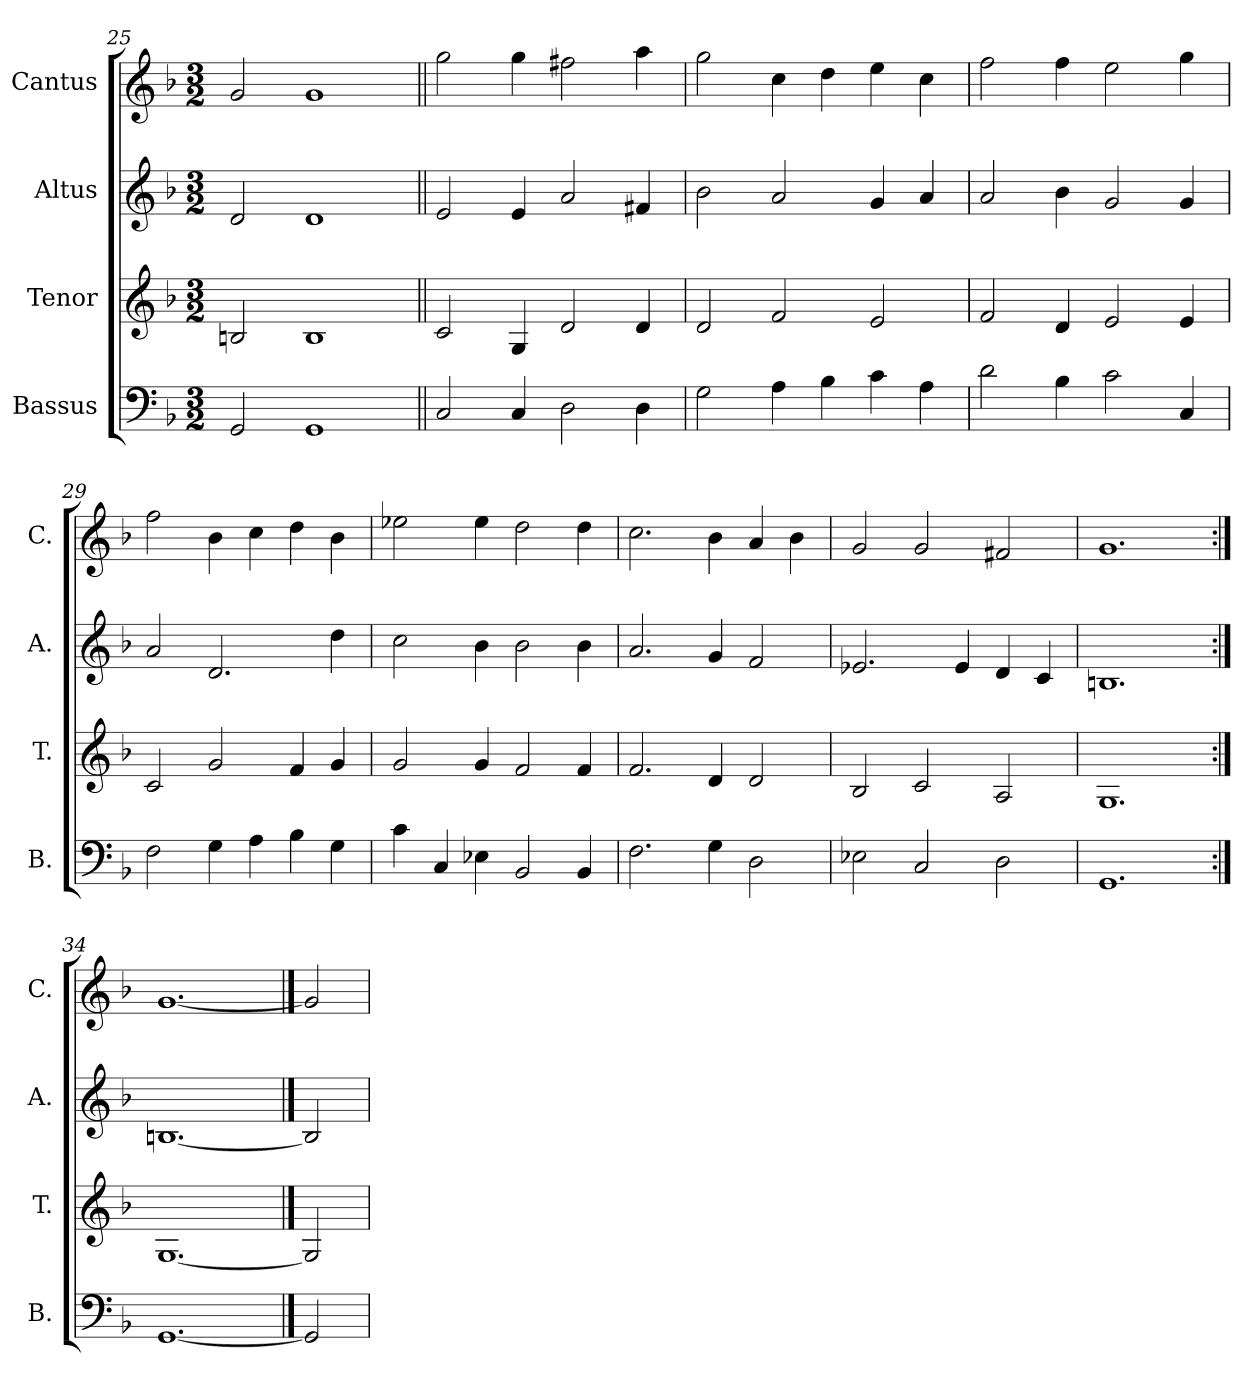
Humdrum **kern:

**kern	**kern	**kern	**kern
*part4	*part3	*part2	*part1
*staff4	*staff3	*staff2	*staff1
*I"Bassus	*I"Tenor	*I"Altus	*I"Cantus
*I'B.	*I'T.	*I'A.	*I'C.
*clefF4	*clefG2	*clefG2	*clefG2
*k[b-]	*k[b-]	*k[b-]	*k[b-]
*F:	*F:	*F:	*F:
*M3/2	*M3/2	*M3/2	*M3/2
=25	=25	=25	=25
2GG/	2Bn/	2d/	2g/
1GG/	1B/	1d/	1g/
=26||	=26||	=26||	=26||
2C/	2c/	2e/	2gg\
4C/	4G/	4e/	4gg\
2D\	2d/	2a/	2ff#X\
4D\	4d/	4f#X/	4aa\
=27	=27	=27	=27
2G\	2d/	2b-\	2gg\
4A\	2f/	2a/	4cc\
4B-\	.	.	4dd\
4c\	2e/	4g/	4ee\
4A\	.	4a/	4cc\
=28	=28	=28	=28
2d\	2f/	2a/	2ff\
4B-\	4d/	4b-\	4ff\
2c\	2e/	2g/	2ee\
4C/	4e/	4g/	4gg\
=29	=29	=29	=29
2F\	2c/	2a/	2ff\
4G\	2g/	2.d/	4b-\
4A\	.	.	4cc\
4B-\	4f/	.	4dd\
4G\	4g/	4dd\	4b-\
=30	=30	=30	=30
4c\	2g/	2cc\	2ee-X\
4C/	.	.	.
4E-X\	4g/	4b-\	4ee-\
2BB-/	2f/	2b-\	2dd\
4BB-/	4f/	4b-\	4dd\
=31	=31	=31	=31
2.F\	2.f/	2.a/	2.cc\
4G\	4d/	4g/	4b-\
2D\	2d/	2f/	4a/
.	.	.	4b-\
=32	=32	=32	=32
2E-X\	2B-/	2.e-X/	2g/
2C/	2c/	.	2g/
.	.	4e-/	.
2D\	2A/	4d/	2f#X/
.	.	4c/	.
=33	=33	=33	=33
1.GG/	1.G/	1.Bn/	1.g/
=34:|!	=34:|!	=34:|!	=34:|!
[1.GG/	[1.G/	[1.Bn/	[1.g/
==35	==35	==35	==35
2GG/]	2G/]	2B/]	2g/]
=	=	=	=
*-	*-	*-	*-
